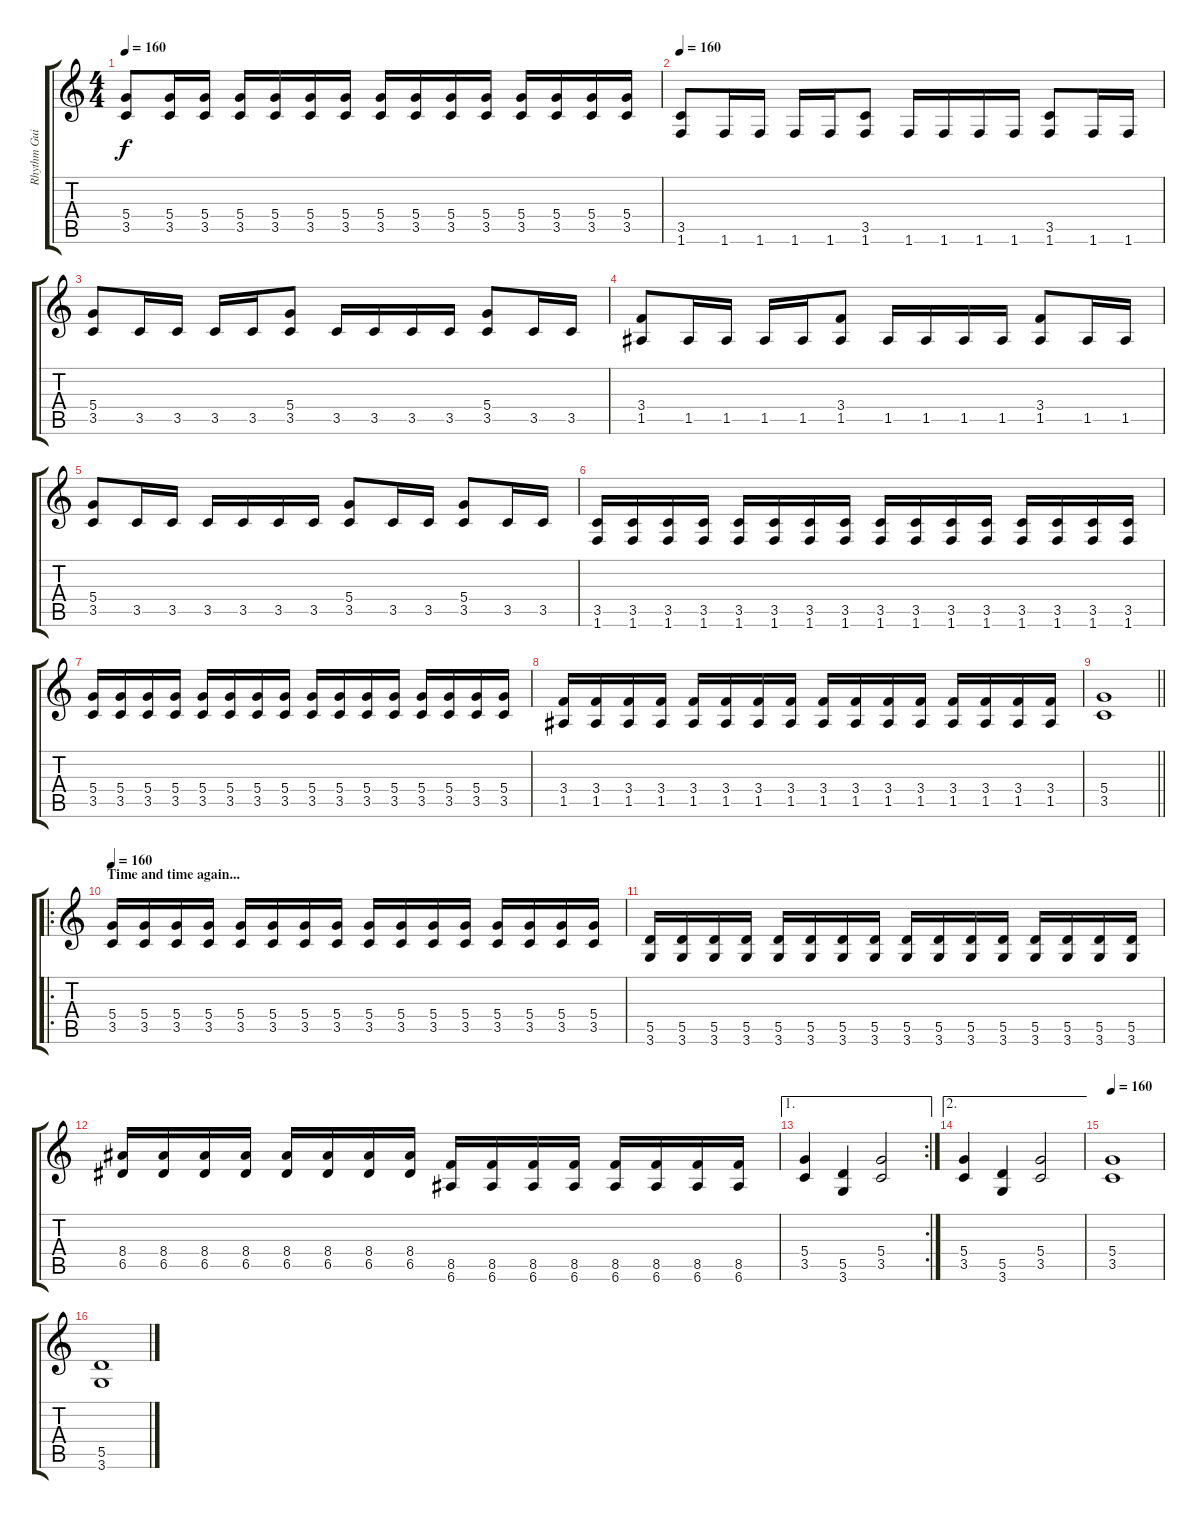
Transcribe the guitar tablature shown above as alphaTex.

\track ("Rhythm Guitar" "Rhythm Gui") {instrument distortionguitar}
\staff {score tabs}
\tuning (E4 B3 G3 D3 A2 E2) {hide}
\ts (4 4)
\tempo 160
\clef g2
\ks c
(5.4 3.5).8{dy f} (5.4 3.5).16 (5.4 3.5).16 (5.4 3.5).16 (5.4 3.5).16 (5.4 3.5).16 (5.4 3.5).16 (5.4 3.5).16 (5.4 3.5).16 (5.4 3.5).16 (5.4 3.5).16 (5.4 3.5).16 (5.4 3.5).16 (5.4 3.5).16 (5.4 3.5).16 |
\tempo 160
(3.5 1.6).8 1.6.16 1.6.16 1.6.16 1.6.16 (3.5 1.6).8 1.6.16 1.6.16 1.6.16 1.6.16 (3.5 1.6).8 1.6.16 1.6.16 |
(5.4 3.5).8 3.5.16 3.5.16 3.5.16 3.5.16 (5.4 3.5).8 3.5.16 3.5.16 3.5.16 3.5.16 (5.4 3.5).8 3.5.16 3.5.16 |
(3.4 1.5).8 1.5.16 1.5.16 1.5.16 1.5.16 (3.4 1.5).8 1.5.16 1.5.16 1.5.16 1.5.16 (3.4 1.5).8 1.5.16 1.5.16 |
(5.4 3.5).8 3.5.16 3.5.16 3.5.16 3.5.16 3.5.16 3.5.16 (5.4 3.5).8 3.5.16 3.5.16 (5.4 3.5).8 3.5.16 3.5.16 |
(3.5 1.6).16 (3.5 1.6).16 (3.5 1.6).16 (3.5 1.6).16 (3.5 1.6).16 (3.5 1.6).16 (3.5 1.6).16 (3.5 1.6).16 (3.5 1.6).16 (3.5 1.6).16 (3.5 1.6).16 (3.5 1.6).16 (3.5 1.6).16 (3.5 1.6).16 (3.5 1.6).16 (3.5 1.6).16 |
(5.4 3.5).16 (5.4 3.5).16 (5.4 3.5).16 (5.4 3.5).16 (5.4 3.5).16 (5.4 3.5).16 (5.4 3.5).16 (5.4 3.5).16 (5.4 3.5).16 (5.4 3.5).16 (5.4 3.5).16 (5.4 3.5).16 (5.4 3.5).16 (5.4 3.5).16 (5.4 3.5).16 (5.4 3.5).16 |
(3.4 1.5).16 (3.4 1.5).16 (3.4 1.5).16 (3.4 1.5).16 (3.4 1.5).16 (3.4 1.5).16 (3.4 1.5).16 (3.4 1.5).16 (3.4 1.5).16 (3.4 1.5).16 (3.4 1.5).16 (3.4 1.5).16 (3.4 1.5).16 (3.4 1.5).16 (3.4 1.5).16 (3.4 1.5).16 |
\barLineRight lightlight
(5.4 3.5).1 |
\ro
\section ("" "Time and time again...")
\tempo 160
(5.4 3.5).16 (5.4 3.5).16 (5.4 3.5).16 (5.4 3.5).16 (5.4 3.5).16 (5.4 3.5).16 (5.4 3.5).16 (5.4 3.5).16 (5.4 3.5).16 (5.4 3.5).16 (5.4 3.5).16 (5.4 3.5).16 (5.4 3.5).16 (5.4 3.5).16 (5.4 3.5).16 (5.4 3.5).16 |
(5.5 3.6).16 (5.5 3.6).16 (5.5 3.6).16 (5.5 3.6).16 (5.5 3.6).16 (5.5 3.6).16 (5.5 3.6).16 (5.5 3.6).16 (5.5 3.6).16 (5.5 3.6).16 (5.5 3.6).16 (5.5 3.6).16 (5.5 3.6).16 (5.5 3.6).16 (5.5 3.6).16 (5.5 3.6).16 |
(8.4 6.5).16 (8.4 6.5).16 (8.4 6.5).16 (8.4 6.5).16 (8.4 6.5).16 (8.4 6.5).16 (8.4 6.5).16 (8.4 6.5).16 (8.5 6.6).16 (8.5 6.6).16 (8.5 6.6).16 (8.5 6.6).16 (8.5 6.6).16 (8.5 6.6).16 (8.5 6.6).16 (8.5 6.6).16 |
\ae 1
\rc 2
(5.4 3.5).4 (5.5 3.6).4 (5.4 3.5).2 |
\ae 2
(5.4 3.5).4 (5.5 3.6).4 (5.4 3.5).2 |
\tempo 160
(5.4 3.5).1 |
(5.5 3.6).1
